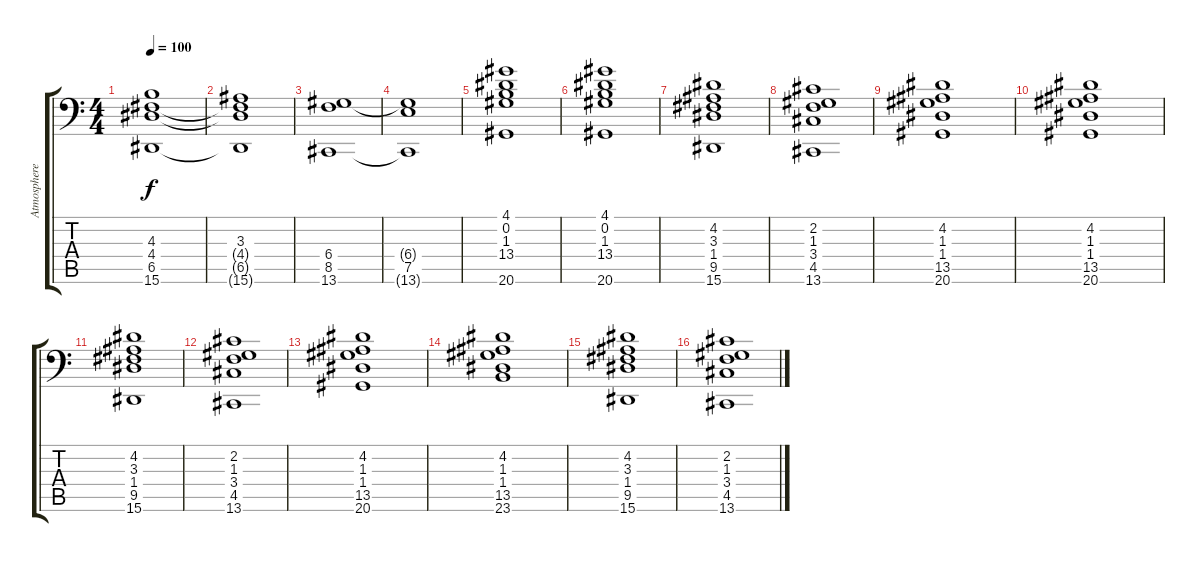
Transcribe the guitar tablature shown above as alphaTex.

\track ("Atmosphere" "Atmosphere") {instrument synthstrings1}
\staff {score tabs}
\tuning (E4 B3 G3 D3 A2 C1) {hide}
\ts (4 4)
\tempo 100
\clef f4
\ks c
(4.3 4.4 6.5 15.6).1{dy f} |
(3.3 4.4{t} 6.5{t} 15.6{t}).1 |
(6.4 8.5 13.6).1 |
(6.4{t} 7.5 13.6{t}).1 |
(4.1 0.2 1.3 13.4 20.6).1 |
(4.1 0.2 1.3 13.4 20.6).1 |
(4.2 3.3 1.4 9.5 15.6).1 |
(2.2 1.3 3.4 4.5 13.6).1 |
(4.2 1.3 1.4 13.5 20.6).1 |
(4.2 1.3 1.4 13.5 20.6).1 |
(4.2 3.3 1.4 9.5 15.6).1 |
(2.2 1.3 3.4 4.5 13.6).1 |
(4.2 1.3 1.4 13.5 20.6).1 |
(4.2 1.3 1.4 13.5 23.6).1 |
(4.2 3.3 1.4 9.5 15.6).1 |
(2.2 1.3 3.4 4.5 13.6).1
